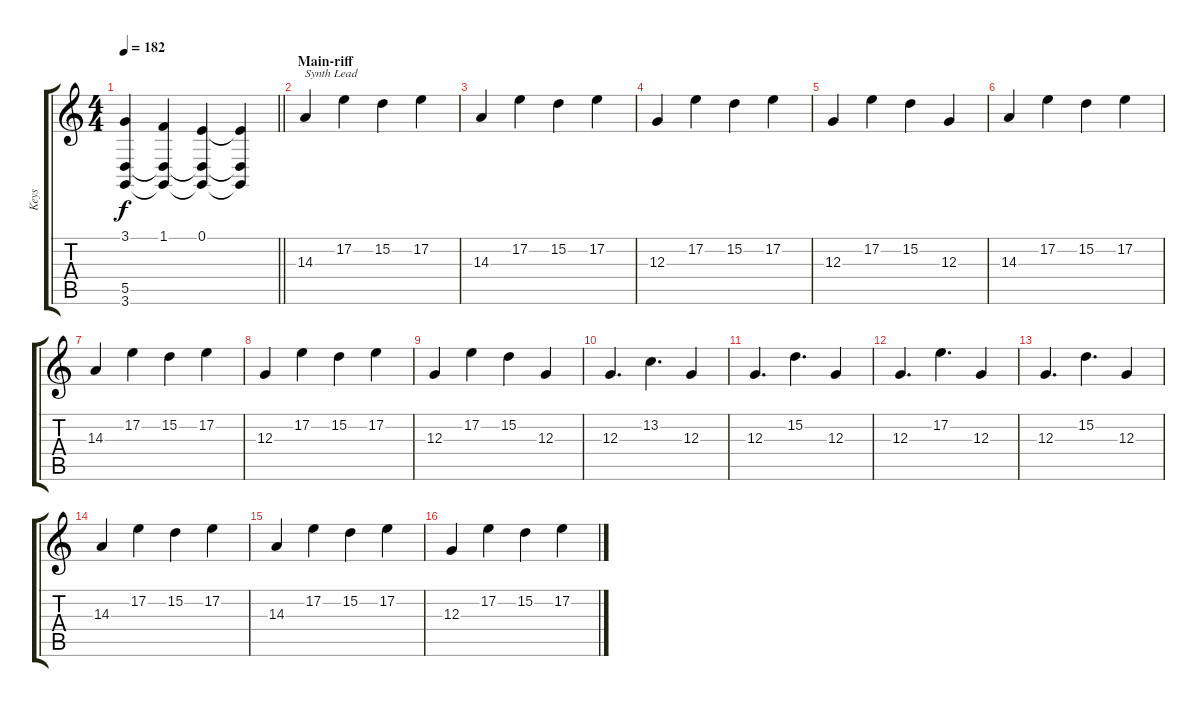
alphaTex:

\track ("Keys" "Keys") {instrument lead1square}
\staff {score tabs}
\tuning (E4 B3 G3 D3 A2 E2) {hide}
\ts (4 4)
\tempo 182
\clef g2
\barLineRight lightlight
\ks c
(3.1{t} 5.5{t} 3.6{t}).4{dy f} (1.1 5.5{t} 3.6{t}).4 (0.1 5.5{t} 3.6{t}).4 (0.1{t} 5.5{t} 3.6{t}).4 |
\section ("" "Main-riff")
14.3.4{txt "Synth Lead" volume 10 instrument lead1square} 17.2.4 15.2.4 17.2.4 |
14.3.4 17.2.4 15.2.4 17.2.4 |
12.3.4 17.2.4 15.2.4 17.2.4 |
12.3.4 17.2.4 15.2.4 12.3.4 |
14.3.4 17.2.4 15.2.4 17.2.4 |
14.3.4 17.2.4 15.2.4 17.2.4 |
12.3.4 17.2.4 15.2.4 17.2.4 |
12.3.4 17.2.4 15.2.4 12.3.4 |
12.3.4{d} 13.2.4{d} 12.3.4 |
12.3.4{d} 15.2.4{d} 12.3.4 |
12.3.4{d} 17.2.4{d} 12.3.4 |
12.3.4{d} 15.2.4{d} 12.3.4 |
14.3.4 17.2.4 15.2.4 17.2.4 |
14.3.4 17.2.4 15.2.4 17.2.4 |
12.3.4 17.2.4 15.2.4 17.2.4
